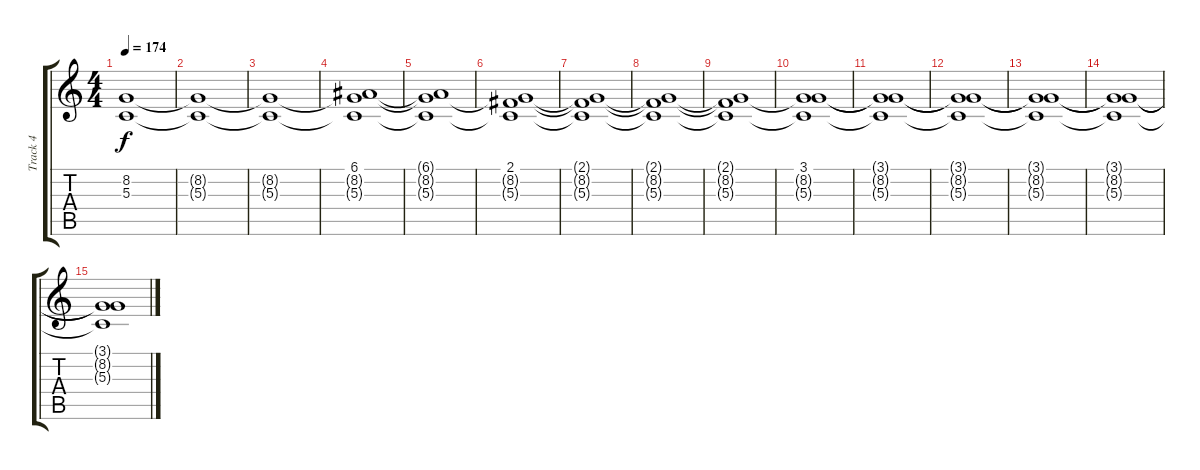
\track ("Track 4" "Track 4") {instrument synthvoice}
\staff {score tabs}
\tuning (E4 B3 G3 D3 A2 E2) {hide}
\ts (4 4)
\tempo 174
\clef g2
\ks c
(8.2{t} 5.3{t}).1{dy f} |
(8.2{t} 5.3{t}).1 |
(8.2{t} 5.3{t}).1 |
(6.1 8.2{t} 5.3{t}).1 |
(6.1{t} 8.2{t} 5.3{t}).1 |
(2.1 8.2{t} 5.3{t}).1 |
(2.1{t} 8.2{t} 5.3{t}).1 |
(2.1{t} 8.2{t} 5.3{t}).1 |
(2.1{t} 8.2{t} 5.3{t}).1 |
(3.1 8.2{t} 5.3{t}).1 |
(3.1{t} 8.2{t} 5.3{t}).1 |
(3.1{t} 8.2{t} 5.3{t}).1 |
(3.1{t} 8.2{t} 5.3{t}).1 |
(3.1{t} 8.2{t} 5.3{t}).1 |
(3.1{t} 8.2{t} 5.3{t}).1
